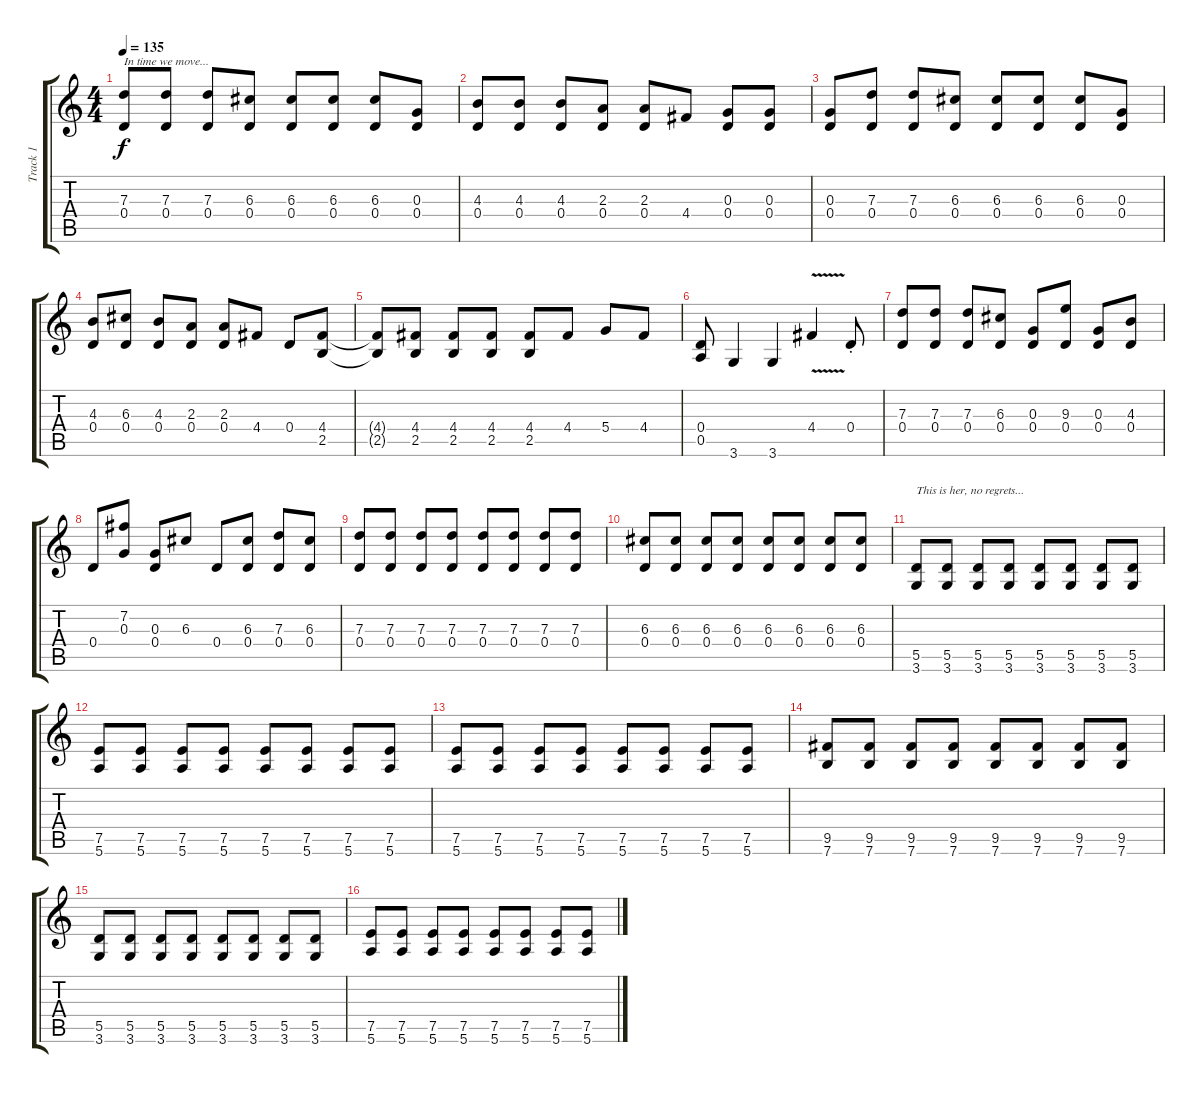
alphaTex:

\track ("Track 1" "Track 1") {instrument acousticguitarsteel}
\staff {score tabs}
\tuning (E4 B3 G3 D3 A2 E2) {hide}
\ts (4 4)
\tempo 135
\clef g2
\ks c
(7.3 0.4).8{txt "In time we move..." dy f} (7.3 0.4).8 (7.3 0.4).8 (6.3 0.4).8 (6.3 0.4).8 (6.3 0.4).8 (6.3 0.4).8 (0.3 0.4).8 |
(4.3 0.4).8 (4.3 0.4).8 (4.3 0.4).8 (2.3 0.4).8 (2.3 0.4).8 4.4.8 (0.3 0.4).8 (0.3 0.4).8 |
(0.3 0.4).8 (7.3 0.4).8 (7.3 0.4).8 (6.3 0.4).8 (6.3 0.4).8 (6.3 0.4).8 (6.3 0.4).8 (0.3 0.4).8 |
(4.3 0.4).8 (6.3 0.4).8 (4.3 0.4).8 (2.3 0.4).8 (2.3 0.4).8 4.4.8 0.4.8 (4.4 2.5).8 |
(4.4{t} 2.5{t}).8 (4.4 2.5).8 (4.4 2.5).8 (4.4 2.5).8 (4.4 2.5).8 4.4.8 5.4.8 4.4.8 |
(0.4 0.5).8 3.6.4 3.6.4 4.4{v}.4 0.4{st}.8 |
(7.3 0.4).8 (7.3 0.4).8 (7.3 0.4).8 (6.3 0.4).8 (0.3 0.4).8 (9.3 0.4).8 (0.3 0.4).8 (4.3 0.4).8 |
0.4.8 (7.2 0.3).8 (0.3 0.4).8 6.3.8 0.4.8 (6.3 0.4).8 (7.3 0.4).8 (6.3 0.4).8 |
(7.3 0.4).8 (7.3 0.4).8 (7.3 0.4).8 (7.3 0.4).8 (7.3 0.4).8 (7.3 0.4).8 (7.3 0.4).8 (7.3 0.4).8 |
(6.3 0.4).8 (6.3 0.4).8 (6.3 0.4).8 (6.3 0.4).8 (6.3 0.4).8 (6.3 0.4).8 (6.3 0.4).8 (6.3 0.4).8 |
(5.5 3.6).8{txt "This is her, no regrets..."} (5.5 3.6).8 (5.5 3.6).8 (5.5 3.6).8 (5.5 3.6).8 (5.5 3.6).8 (5.5 3.6).8 (5.5 3.6).8 |
(7.5 5.6).8 (7.5 5.6).8 (7.5 5.6).8 (7.5 5.6).8 (7.5 5.6).8 (7.5 5.6).8 (7.5 5.6).8 (7.5 5.6).8 |
(7.5 5.6).8 (7.5 5.6).8 (7.5 5.6).8 (7.5 5.6).8 (7.5 5.6).8 (7.5 5.6).8 (7.5 5.6).8 (7.5 5.6).8 |
(9.5 7.6).8 (9.5 7.6).8 (9.5 7.6).8 (9.5 7.6).8 (9.5 7.6).8 (9.5 7.6).8 (9.5 7.6).8 (9.5 7.6).8 |
(5.5 3.6).8 (5.5 3.6).8 (5.5 3.6).8 (5.5 3.6).8 (5.5 3.6).8 (5.5 3.6).8 (5.5 3.6).8 (5.5 3.6).8 |
(7.5 5.6).8 (7.5 5.6).8 (7.5 5.6).8 (7.5 5.6).8 (7.5 5.6).8 (7.5 5.6).8 (7.5 5.6).8 (7.5 5.6).8
